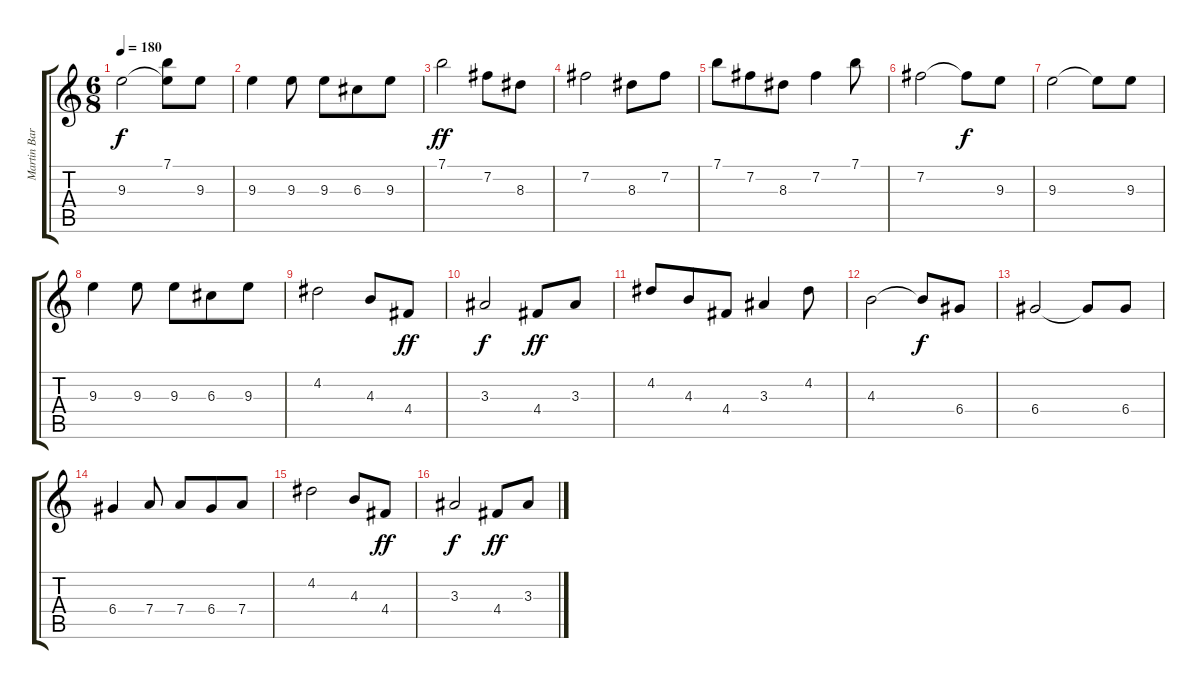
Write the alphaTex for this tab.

\track ("Martin Barre - guitar" "Martin Bar") {instrument overdrivenguitar}
\staff {score tabs}
\tuning (E4 B3 G3 D3 A2 E2) {hide}
\ts (6 8)
\tempo 180
\clef g2
\ks c
9.3.2{dy f} (7.1{t} 9.3{t}).8 9.3.8 |
9.3.4 9.3.8 9.3.8 6.3.8 9.3.8 |
7.1.2{dy ff} 7.2.8 8.3.8 |
7.2.2 8.3.8 7.2.8 |
7.1.8 7.2.8 8.3.8 7.2.4 7.1.8 |
7.2.2 7.2{t}.8{dy f} 9.3.8 |
9.3.2 9.3{t}.8 9.3.8 |
9.3.4 9.3.8 9.3.8 6.3.8 9.3.8 |
4.2.2 4.3.8 4.4.8{dy ff} |
3.3.2{dy f} 4.4.8{dy ff} 3.3.8 |
4.2.8 4.3.8 4.4.8 3.3.4 4.2.8 |
4.3.2 4.3{t}.8{dy f} 6.4.8 |
6.4.2 6.4{t}.8 6.4.8 |
6.4.4 7.4.8 7.4.8 6.4.8 7.4.8 |
4.2.2 4.3.8 4.4.8{dy ff} |
3.3.2{dy f} 4.4.8{dy ff} 3.3.8
